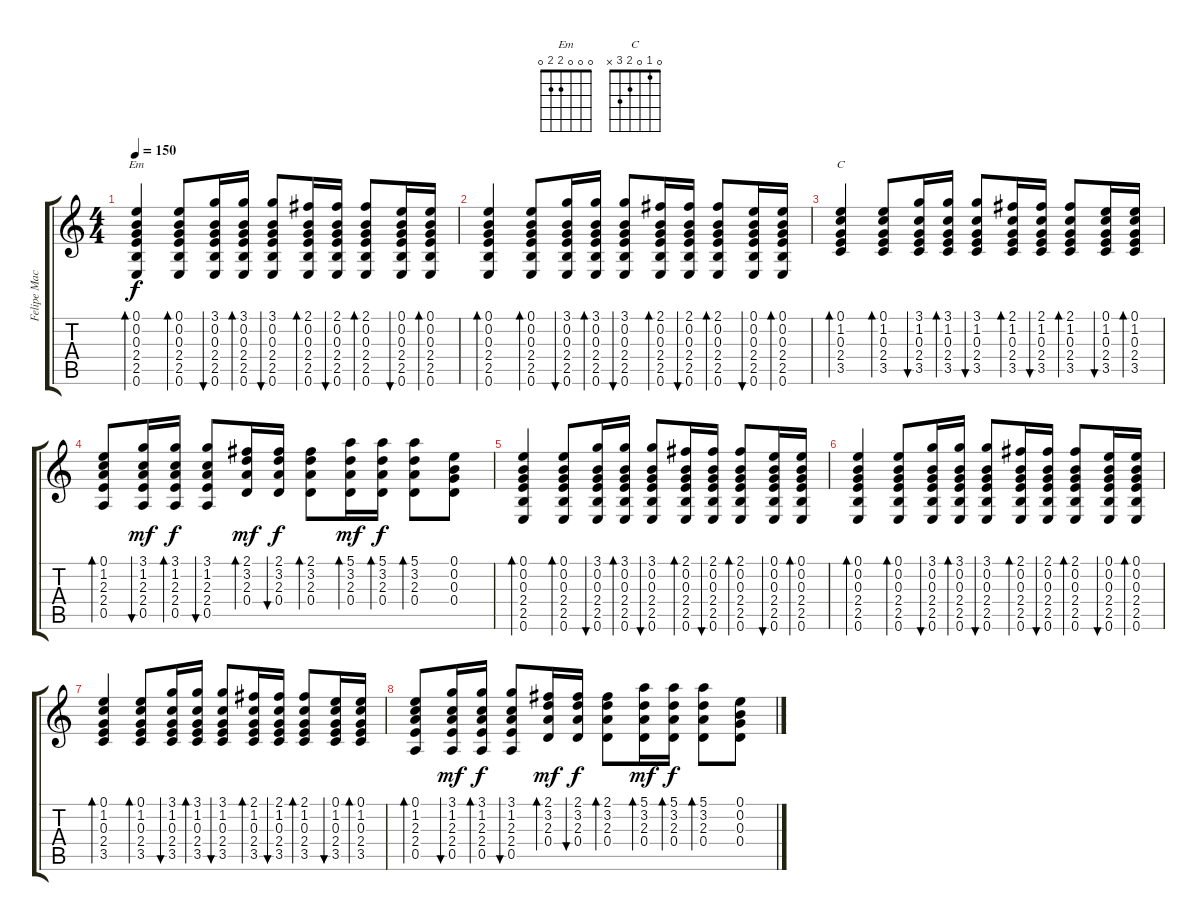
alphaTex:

\track ("Felipe Machado" "Felipe Mac") {instrument acousticguitarsteel}
\staff {score tabs}
\tuning (E4 B3 G3 D3 A2 E2) {hide}
\chord ("Em" 0 0 0 2 2 0)
\chord ("C" 0 1 0 2 3 x)
\ts (4 4)
\tempo 150
\clef g2
\ks c
(0.1 0.2 0.3 2.4 2.5 0.6).4{bd 60 ch "Em" dy f} (0.1 0.2 0.3 2.4 2.5 0.6).8{bd 30} (3.1 0.2 0.3 2.4 2.5 0.6).16{bu 30} (3.1 0.2 0.3 2.4 2.5 0.6).16{bd 30} (3.1 0.2 0.3 2.4 2.5 0.6).8{bu 30} (2.1 0.2 0.3 2.4 2.5 0.6).16{bd 30} (2.1 0.2 0.3 2.4 2.5 0.6).16{bu 30} (2.1 0.2 0.3 2.4 2.5 0.6).8{bd 30} (0.1 0.2 0.3 2.4 2.5 0.6).16{bu 30} (0.1 0.2 0.3 2.4 2.5 0.6).16{bd 30} |
(0.1 0.2 0.3 2.4 2.5 0.6).4{bd 60} (0.1 0.2 0.3 2.4 2.5 0.6).8{bd 30} (3.1 0.2 0.3 2.4 2.5 0.6).16{bu 30} (3.1 0.2 0.3 2.4 2.5 0.6).16{bd 30} (3.1 0.2 0.3 2.4 2.5 0.6).8{bu 30} (2.1 0.2 0.3 2.4 2.5 0.6).16{bd 30} (2.1 0.2 0.3 2.4 2.5 0.6).16{bu 30} (2.1 0.2 0.3 2.4 2.5 0.6).8{bd 30} (0.1 0.2 0.3 2.4 2.5 0.6).16{bu 30} (0.1 0.2 0.3 2.4 2.5 0.6).16{bd 30} |
(0.1 1.2 0.3 2.4 3.5).4{bd 30 ch "C"} (0.1 1.2 0.3 2.4 3.5).8{bd 30} (3.1 1.2 0.3 2.4 3.5).16{bu 30} (3.1 1.2 0.3 2.4 3.5).16{bd 30} (3.1 1.2 0.3 2.4 3.5).8{bu 30} (2.1 1.2 0.3 2.4 3.5).16{bd 30} (2.1 1.2 0.3 2.4 3.5).16{bu 30} (2.1 1.2 0.3 2.4 3.5).8{bd 30} (0.1 1.2 0.3 2.4 3.5).16{bu 30} (0.1 1.2 0.3 2.4 3.5).16{bd 30} |
(0.1 1.2 2.3 2.4 0.5).8{bd 30} (3.1 1.2 2.3 2.4 0.5).16{bu 30 dy mf} (3.1 1.2 2.3 2.4 0.5).16{bd 30 dy f} (3.1 1.2 2.3 2.4 0.5).8{bu 30} (2.1 3.2 2.3 0.4).16{bd 30 dy mf} (2.1 3.2 2.3 0.4).16{bu 30 dy f} (2.1 3.2 2.3 0.4).8{bd 30} (5.1 3.2 2.3 0.4).16{bd 30 dy mf} (5.1 3.2 2.3 0.4).16{bd 60 dy f} (5.1 3.2 2.3 0.4).8{bd 60} (0.1 0.2 0.3 0.4).8 |
(0.1 0.2 0.3 2.4 2.5 0.6).4{bd 60} (0.1 0.2 0.3 2.4 2.5 0.6).8{bd 30} (3.1 0.2 0.3 2.4 2.5 0.6).16{bu 30} (3.1 0.2 0.3 2.4 2.5 0.6).16{bd 30} (3.1 0.2 0.3 2.4 2.5 0.6).8{bu 30} (2.1 0.2 0.3 2.4 2.5 0.6).16{bd 30} (2.1 0.2 0.3 2.4 2.5 0.6).16{bu 30} (2.1 0.2 0.3 2.4 2.5 0.6).8{bd 30} (0.1 0.2 0.3 2.4 2.5 0.6).16{bu 30} (0.1 0.2 0.3 2.4 2.5 0.6).16{bd 30} |
(0.1 0.2 0.3 2.4 2.5 0.6).4{bd 60} (0.1 0.2 0.3 2.4 2.5 0.6).8{bd 30} (3.1 0.2 0.3 2.4 2.5 0.6).16{bu 30} (3.1 0.2 0.3 2.4 2.5 0.6).16{bd 30} (3.1 0.2 0.3 2.4 2.5 0.6).8{bu 30} (2.1 0.2 0.3 2.4 2.5 0.6).16{bd 30} (2.1 0.2 0.3 2.4 2.5 0.6).16{bu 30} (2.1 0.2 0.3 2.4 2.5 0.6).8{bd 30} (0.1 0.2 0.3 2.4 2.5 0.6).16{bu 30} (0.1 0.2 0.3 2.4 2.5 0.6).16{bd 30} |
(0.1 1.2 0.3 2.4 3.5).4{bd 30} (0.1 1.2 0.3 2.4 3.5).8{bd 30} (3.1 1.2 0.3 2.4 3.5).16{bu 30} (3.1 1.2 0.3 2.4 3.5).16{bd 30} (3.1 1.2 0.3 2.4 3.5).8{bu 30} (2.1 1.2 0.3 2.4 3.5).16{bd 30} (2.1 1.2 0.3 2.4 3.5).16{bu 30} (2.1 1.2 0.3 2.4 3.5).8{bd 30} (0.1 1.2 0.3 2.4 3.5).16{bu 30} (0.1 1.2 0.3 2.4 3.5).16{bd 30} |
(0.1 1.2 2.3 2.4 0.5).8{bd 30} (3.1 1.2 2.3 2.4 0.5).16{bu 30 dy mf} (3.1 1.2 2.3 2.4 0.5).16{bd 30 dy f} (3.1 1.2 2.3 2.4 0.5).8{bu 30} (2.1 3.2 2.3 0.4).16{bd 30 dy mf} (2.1 3.2 2.3 0.4).16{bu 30 dy f} (2.1 3.2 2.3 0.4).8{bd 30} (5.1 3.2 2.3 0.4).16{bd 30 dy mf} (5.1 3.2 2.3 0.4).16{bd 60 dy f} (5.1 3.2 2.3 0.4).8{bd 60} (0.1 0.2 0.3 0.4).8
